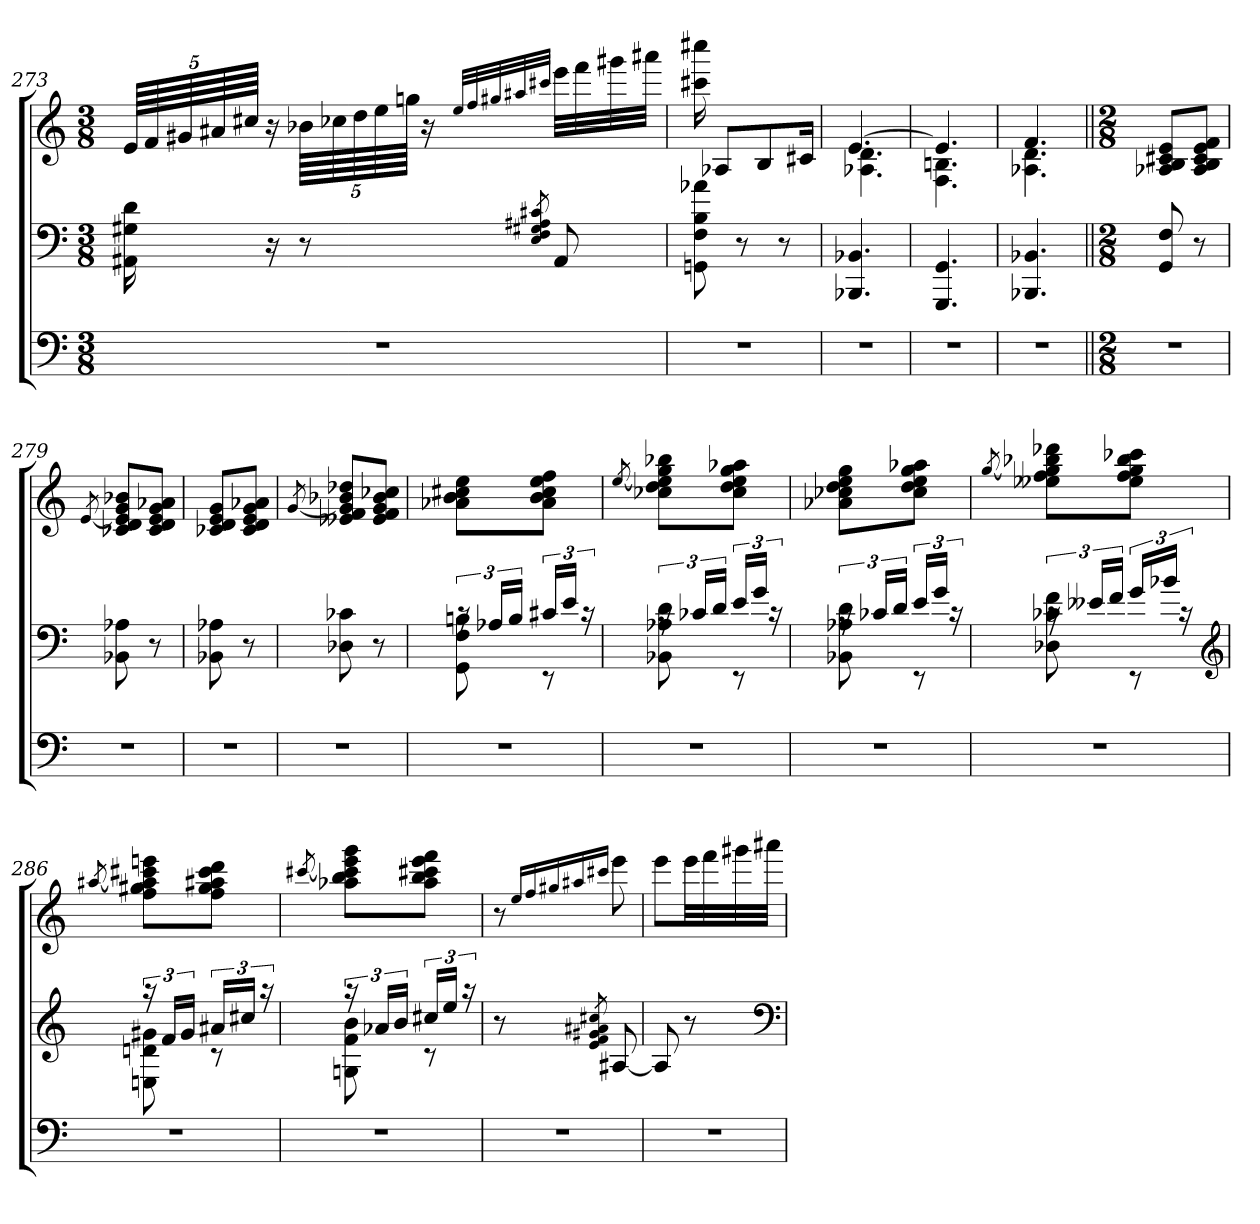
**kern	**kern	**kern
*part3	*part2	*part1
*staff3	*staff2	*staff1
*clefF4	*clefF4	*clefG2
*k[]	*k[]	*k[]
*M3/8	*M3/8	*M3/8
=273	=273	=273
4.r	16AA#X 16G#X 16d	80eLLLL
.	.	80f
.	.	80g#X
.	.	80a#X
.	.	80cc#XJJJJ
.	16r	16r
.	8r	80b-XLLLL
.	.	80cc-X
.	.	80dd
.	.	80ee
.	.	80ggnJJJJ
.	.	16r
.	.	32qqee/LLL
.	.	32qqff/
.	.	32qqgg#X/
.	.	32qqaa#X/
.	8qE/ 8qF/ 8qG#X/ 8qA#X/ 8qc#X/	32qqccc#X/JJJ
.	8AA#	32eeeLLL
.	.	32fff
.	.	32ggg#X
.	.	32aaa#XJJJ
=274	=274	=274
4.r	8GGn 8F 8B 8a-X	16ccc#X 16cccc#X
.	.	8A-XL
.	8r	.
.	.	8B
.	8r	.
.	.	16c#XJk
=275	=275	=275
*	*	*^
4.r	4.BBB-X 4.BB-X	[4.e	4.A-X 4.d
=276	=276	=276	=276
4.r	4.GGG 4.GG	4.e]	4.F 4.Bn
=277	=277	=277	=277
4.r	4.BBB-X 4.BB-X	4.f	4.A-X 4.d
*	*	*v	*v
=278||	=278||	=278||
*M2/8	*M2/8	*M2/8
4r	8GG 8F	8A-X 8B 8c#X 8eL
.	8r	8A- 8B 8c# 8e 8fJ
=279	=279	=279
.	.	[8qe/
4r	8BB-X 8A-X	8c-X 8d 8e] 8g 8b-XL
.	8r	8c- 8d 8e 8g 8a-XJ
=280	=280	=280
4r	8BB-X 8A-X	8c-X 8d 8e 8gL
.	8r	8c- 8d 8e 8g 8a-XJ
=281	=281	=281
.	.	[8qg/
4r	8D-X 8c-X	8e--X 8f 8g] 8b-X 8dd-XL
.	8r	8e-- 8f 8g 8b- 8cc-XJ
=282	=282	=282
*	*^	*
4r	24rc	8GG 8F 8Bn	8a-X 8b 8cc#X 8eeL
.	24A-XLL	.	.
.	24BJJ	.	.
.	24c#XLL	8rEE	8a- 8b 8cc# 8ee 8ffJ
.	24eJJ	.	.
.	24rc	.	.
=283	=283	=283	=283
.	.	.	[8qee/
4r	24rc	8BB-X 8A-X 8d	8cc-X 8dd 8ee] 8gg 8bb-XL
.	24c-XLL	.	.
.	24dJJ	.	.
.	24eLL	8rEE	8cc- 8dd 8ee 8gg 8aa-XJ
.	24gJJ	.	.
.	24rc	.	.
=284	=284	=284	=284
4r	24rc	8BB-X 8A-X 8d	8a-X 8cc-X 8dd 8ee 8ggL
.	24c-XLL	.	.
.	24dJJ	.	.
.	24eLL	8rEE	8cc- 8dd 8ee 8gg 8aa-XJ
.	24gJJ	.	.
.	24rc	.	.
=285	=285	=285	=285
.	.	.	[8qgg/
4r	24rc	8D-X 8c-X 8f	8ee--X 8ff 8gg] 8bb-X 8ddd-XL
.	24e--XLL	.	.
.	24fJJ	.	.
.	24gLL	8rEE	8ee-- 8ff 8gg 8bb- 8ccc-XJ
.	24b-XJJ	.	.
.	24rc	.	.
*	*clefG2	*	*
=286	=286	=286	=286
.	.	.	[8qaa#X/
4r	24raa	8En 8dn 8g#X	8ff 8gg#X 8aa#] 8ccc#X 8eeenL
.	24fLL	.	.
.	24g#JJ	.	.
.	24a#XLL	8rc	8ff 8gg# 8aa#X 8ccc# 8dddJ
.	24cc#XJJ	.	.
.	24raa	.	.
=287	=287	=287	=287
.	.	.	[8qccc#X/
4r	24raa	8Gn 8f 8b	8aa-X 8bb 8ccc#] 8eee 8gggL
.	24a-XLL	.	.
.	24bJJ	.	.
.	24cc#XLL	8rc	8aa- 8bb 8ccc#X 8eee 8fffJ
.	24eeJJ	.	.
.	24raa	.	.
*	*v	*v	*
=288	=288	=288
4r	8r	8r
.	.	16qqee/LL
.	.	16qqff/
.	.	16qqgg#X/
.	.	16qqaa#X/
.	8qe/ 8qf/ 8qg#X/ 8qa#X/ 8qcc#X/	16qqccc#X/JJ
.	[8A#X	8eee
=289	=289	=289
4r	8A#]	8eeeL
.	8r	32eeeLL
.	.	32fff
.	.	32ggg#X
.	.	32aaa#XJJJ
*	*clefF4	*
=	=	=
*-	*-	*-
